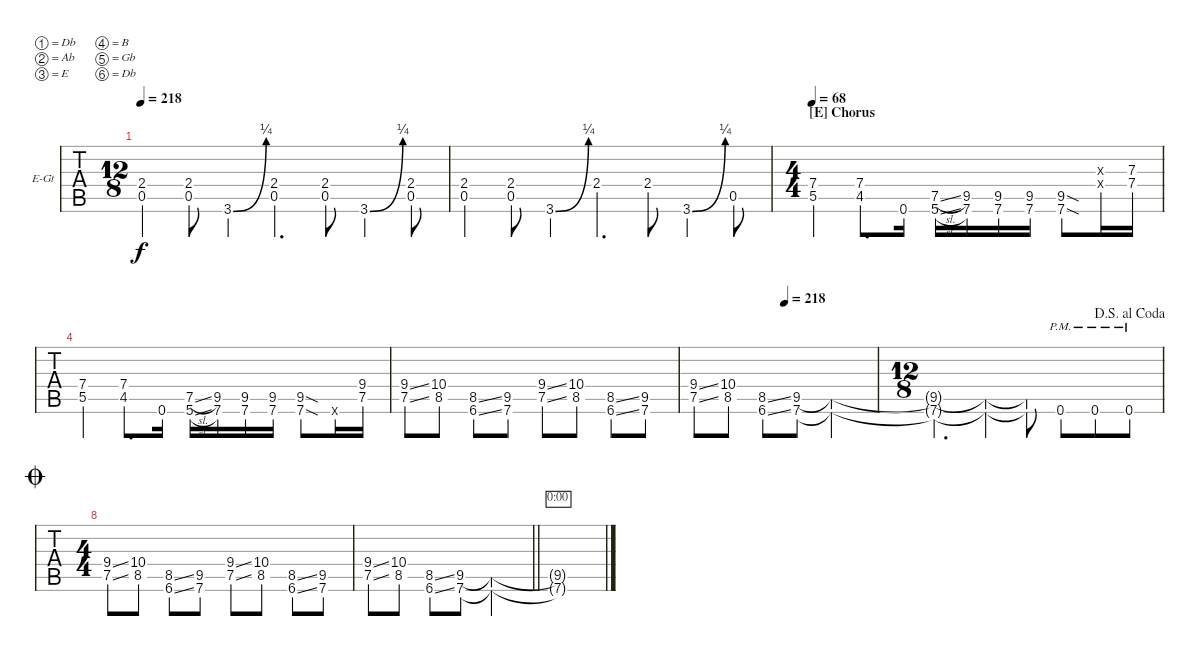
\bracketExtendMode nobrackets
\firstSystemTrackNameOrientation horizontal
\otherSystemsTrackNameOrientation horizontal
\defaultBarNumberDisplay FirstOfSystem
\track ("Guitar 1" "E-Gt") {instrument distortionguitar}
\staff {tabs}
\tuning (Db4 Ab3 E3 B2 Gb2 Db2)
\ts (12 8)
\tempo 218
\clef g2
\ks c
(2.4 0.5).4{dy f} (2.4 0.5).8 3.6{be (bend 0 0 60 1)}.4 (2.4 0.5).4{d} (0.5 2.4).8 3.6{be (bend 0 0 60 1)}.4 (0.5 2.4).8 |
(0.5 2.4).4 (0.5 2.4).8 3.6{be (bend 0 0 60 1)}.4 2.4.4{d} 2.4.8 3.6{be (bend 0 0 60 1)}.4 0.5.8 |
\ts (4 4)
\section ("E" "Chorus")
\tempo 68
(7.4 5.5).4 (7.4 4.5).8{d} 0.6.16 (7.5{sl} 5.6{sl}).16 (9.5 7.6).16 (9.5 7.6).16 (9.5 7.6).16 (9.5{sod} 7.6{sod}).8 (0.3{x} 0.4{x}).16 (7.3 7.4).16 |
(7.4 5.5).4 (7.4 4.5).8{d} 0.6.16 (7.5{sl} 5.6{sl}).16 (9.5 7.6).16 (9.5 7.6).16 (9.5 7.6).16 (9.5{sod} 7.6{sod}).8 0.6{x}.16 (7.5 9.4).16 |
(7.5{ss} 9.4{ss}).8 (8.5 10.4).8 (8.5{ss} 6.6{ss}).8 (9.5 7.6).8 (7.5{ss} 9.4{ss}).8 (8.5 10.4).8 (8.5{ss} 6.6{ss}).8 (9.5 7.6).8 |
\tempo (218 0.5)
\ks g
(7.5{ss} 9.4{ss}).8 (8.5 10.4).8 (8.5{ss} 6.6{ss}).8 (9.5 7.6).8 (9.5{t} 7.6{t}).2 |
\ts (12 8)
\jump dalsegnoalcoda
(9.5{t} 7.6{t}).2{d} (9.5{t} 7.6{t}).4 (9.5{t} 7.6{t}).8 0.6{pm}.8 0.6{pm}.8 0.6{pm}.8 |
\ts (4 4)
\jump coda
\ks c
(7.5{ss} 9.4{ss}).8 (8.5 10.4).8 (8.5{ss} 6.6{ss}).8 (9.5 7.6).8 (7.5{ss} 9.4{ss}).8 (8.5 10.4).8 (8.5{ss} 6.6{ss}).8 (9.5 7.6).8 |
\barLineRight lightlight
(7.5{ss} 9.4{ss}).8 (8.5 10.4).8 (8.5{ss} 6.6{ss}).8 (9.5 7.6).8 (9.5{t} 7.6{t}).2 |
(9.5{t} 7.6{t}).1{timer}
